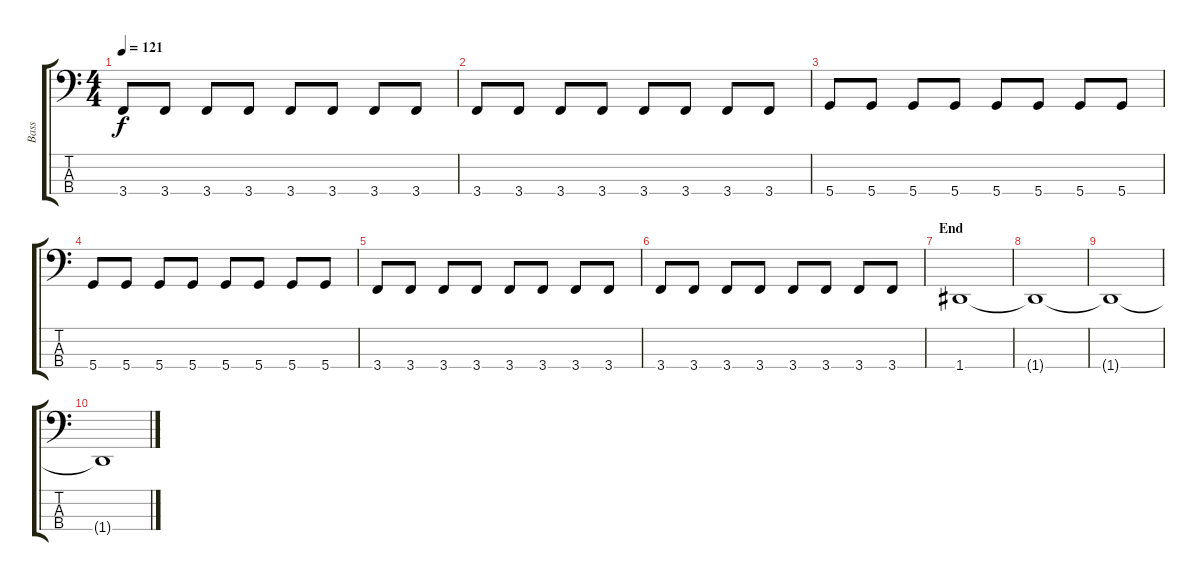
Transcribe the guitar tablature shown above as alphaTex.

\track ("Bass" "Bass") {instrument electricbassfinger}
\staff {score tabs}
\tuning (F2 C2 G1 D1) {hide}
\ts (4 4)
\tempo 121
\clef f4
\ks c
3.4.8{dy f} 3.4.8 3.4.8 3.4.8 3.4.8 3.4.8 3.4.8 3.4.8 |
3.4.8 3.4.8 3.4.8 3.4.8 3.4.8 3.4.8 3.4.8 3.4.8 |
5.4.8 5.4.8 5.4.8 5.4.8 5.4.8 5.4.8 5.4.8 5.4.8 |
5.4.8 5.4.8 5.4.8 5.4.8 5.4.8 5.4.8 5.4.8 5.4.8 |
3.4.8 3.4.8 3.4.8 3.4.8 3.4.8 3.4.8 3.4.8 3.4.8 |
3.4.8 3.4.8 3.4.8 3.4.8 3.4.8 3.4.8 3.4.8 3.4.8 |
\section ("" "End")
1.4.1{volume 0} |
1.4{t}.1 |
1.4{t}.1 |
1.4{t}.1
